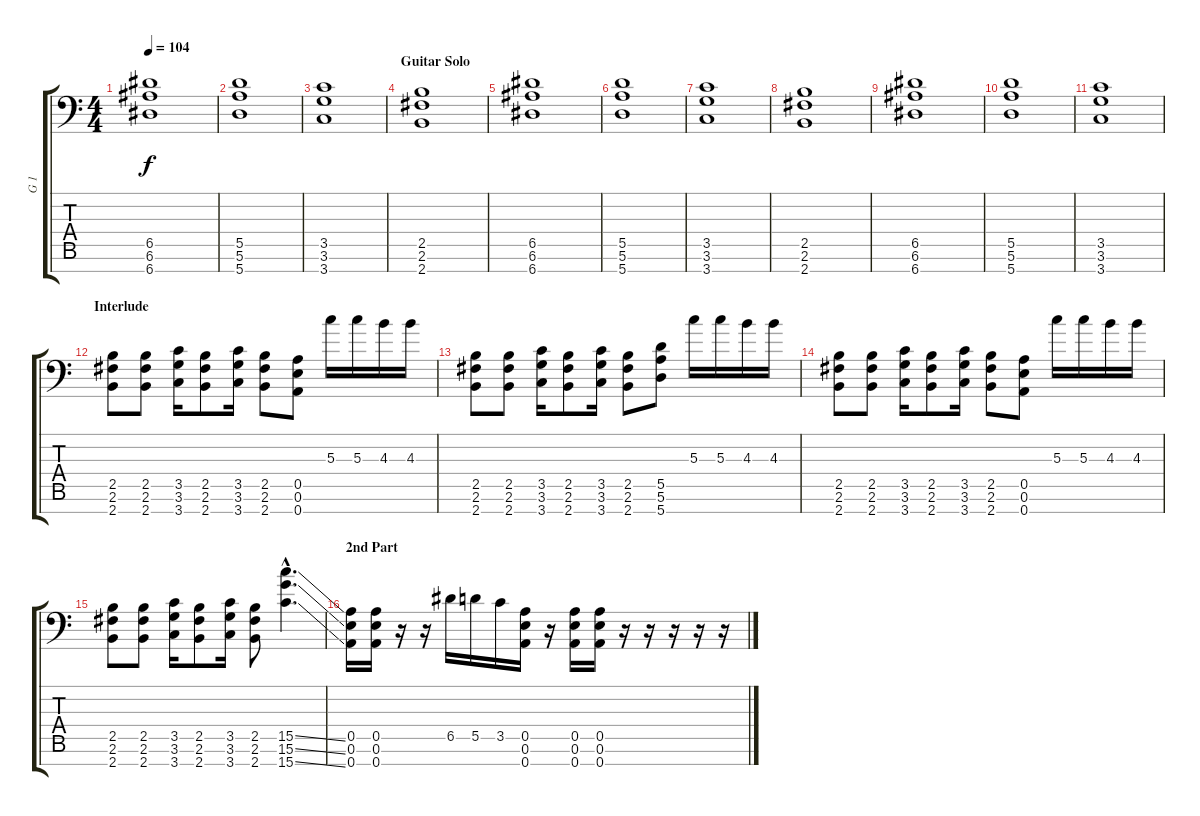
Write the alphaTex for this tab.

\track ("G 1" "G 1") {instrument distortionguitar}
\staff {score tabs}
\tuning (E4 B3 G3 D3 A2 E2 A1) {hide}
\ts (4 4)
\tempo 104
\clef f4
\ks c
(6.5 6.6 6.7).1{dy f} |
(5.5 5.6 5.7).1 |
(3.5 3.6 3.7).1 |
\section ("" "Guitar Solo")
(2.5 2.6 2.7).1 |
(6.5 6.6 6.7).1 |
(5.5 5.6 5.7).1 |
(3.5 3.6 3.7).1 |
(2.5 2.6 2.7).1 |
(6.5 6.6 6.7).1 |
(5.5 5.6 5.7).1 |
(3.5 3.6 3.7).1 |
\section ("" "Interlude")
(2.5 2.6 2.7).8 (2.5 2.6 2.7).8 (3.5 3.6 3.7).16 (2.5 2.6 2.7).8 (3.5 3.6 3.7).16 (2.5 2.6 2.7).8 (0.5 0.6 0.7).8 5.3.16 5.3.16 4.3.16 4.3.16 |
(2.5 2.6 2.7).8 (2.5 2.6 2.7).8 (3.5 3.6 3.7).16 (2.5 2.6 2.7).8 (3.5 3.6 3.7).16 (2.5 2.6 2.7).8 (5.5 5.6 5.7).8 5.3.16 5.3.16 4.3.16 4.3.16 |
(2.5 2.6 2.7).8 (2.5 2.6 2.7).8 (3.5 3.6 3.7).16 (2.5 2.6 2.7).8 (3.5 3.6 3.7).16 (2.5 2.6 2.7).8 (0.5 0.6 0.7).8 5.3.16 5.3.16 4.3.16 4.3.16 |
(2.5 2.6 2.7).8 (2.5 2.6 2.7).8 (3.5 3.6 3.7).16 (2.5 2.6 2.7).8 (3.5 3.6 3.7).16 (2.5 2.6 2.7).8 (15.5{ss hac} 15.6{ss hac} 15.7{ss hac}).4{d} |
\section ("" "2nd Part")
(0.5 0.6 0.7).16 (0.5 0.6 0.7).16 r.16 r.16 6.5.16 5.5.16 3.5.16 (0.5 0.6 0.7).16 r.16 (0.5 0.6 0.7).16 (0.5 0.6 0.7).16 r.16 r.16 r.16 r.16 r.16
